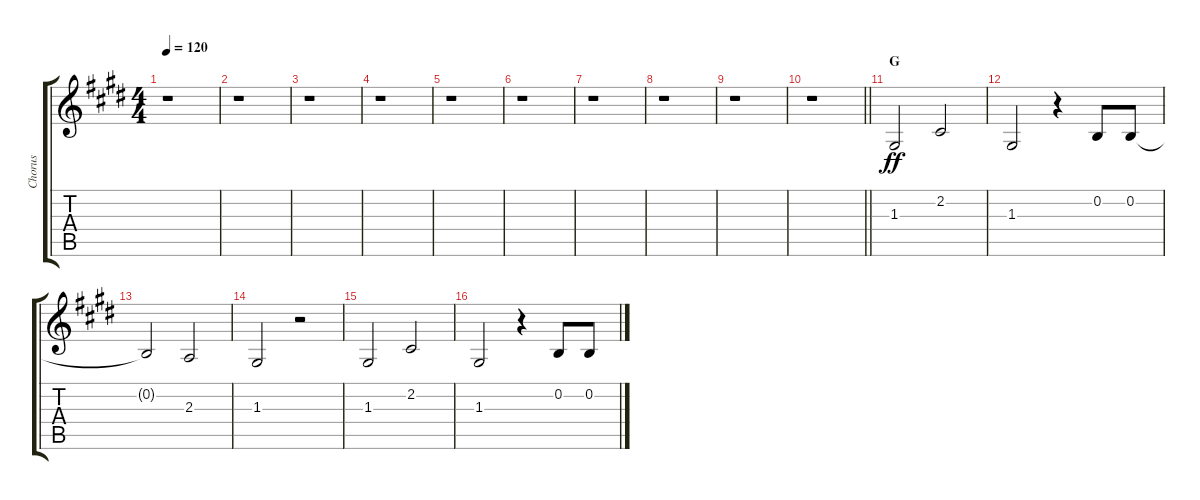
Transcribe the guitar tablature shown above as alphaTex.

\track ("Chorus" "Chorus") {instrument voiceoohs}
\staff {score tabs}
\tuning (E4 B3 G3 D3 A2 E2) {hide}
\ts (4 4)
\tempo 120
\clef g2
\ks e
r.1{dy ff} |
r.1 |
r.1 |
r.1 |
r.1 |
r.1 |
r.1 |
r.1 |
r.1 |
\barLineRight lightlight
r.1 |
\section ("" "G")
1.3.2 2.2.2 |
1.3.2 r.4 0.2.8 0.2.8 |
0.2{t}.2 2.3.2 |
1.3.2 r.2 |
1.3.2 2.2.2 |
1.3.2 r.4 0.2.8 0.2.8
